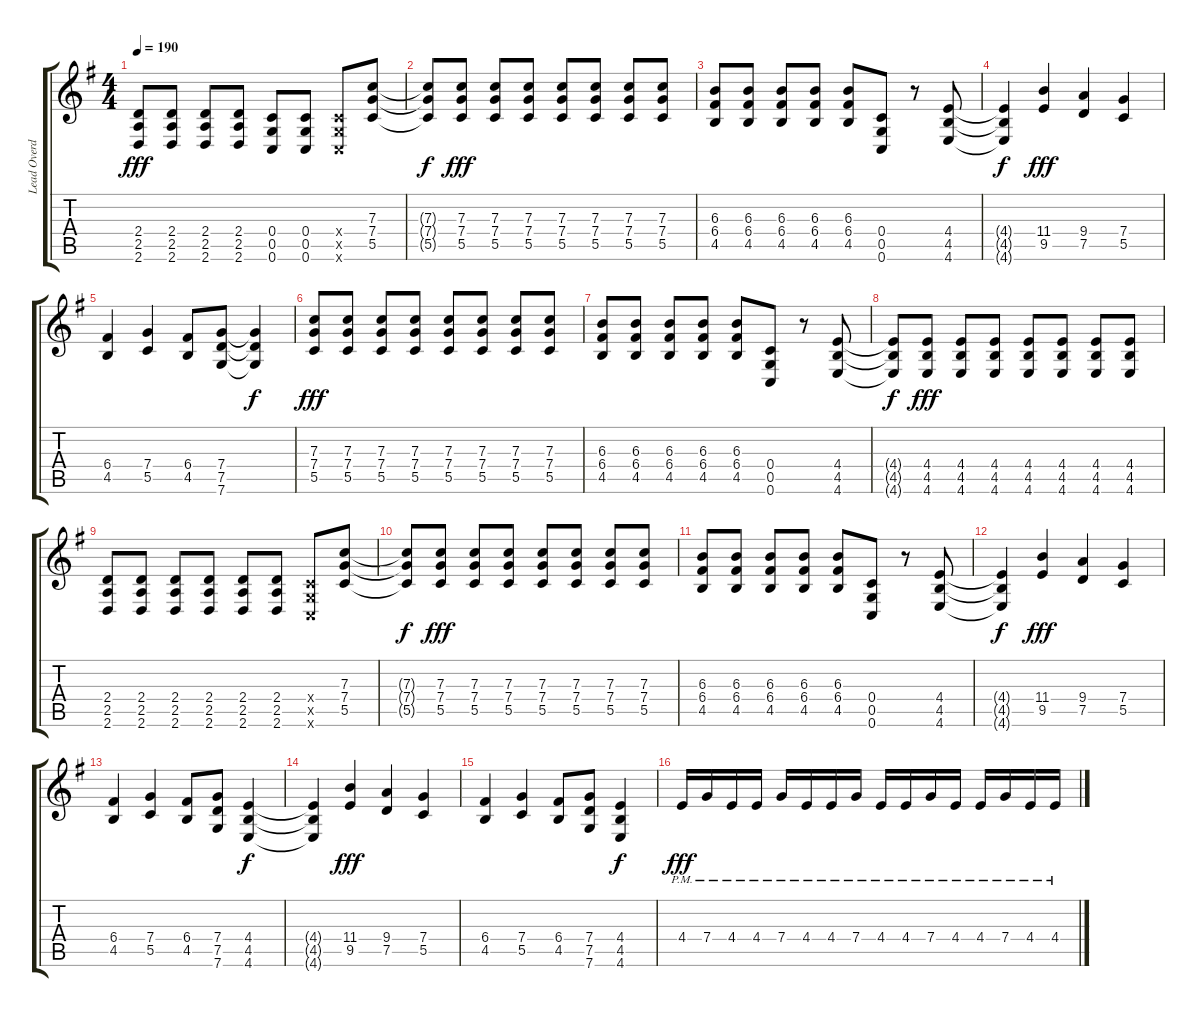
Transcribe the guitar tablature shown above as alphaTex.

\track ("Lead Overdrive" "Lead Overd") {instrument overdrivenguitar}
\staff {score tabs}
\tuning (D4 A3 F3 C3 G2 C2) {hide}
\ts (4 4)
\tempo 190
\clef g2
\ks eminor
(2.4 2.5 2.6).8{dy fff} (2.4 2.5 2.6).8 (2.4 2.5 2.6).8 (2.4 2.5 2.6).8 (0.4 0.5 0.6).8 (0.4 0.5 0.6).8 (0.4{x} 0.5{x} 0.6{x}).8 (7.3 7.4 5.5).8 |
(7.3{t} 7.4{t} 5.5{t}).8{dy f} (7.3 7.4 5.5).8{dy fff} (7.3 7.4 5.5).8 (7.3 7.4 5.5).8 (7.3 7.4 5.5).8 (7.3 7.4 5.5).8 (7.3 7.4 5.5).8 (7.3 7.4 5.5).8 |
(6.3 6.4 4.5).8 (6.3 6.4 4.5).8 (6.3 6.4 4.5).8 (6.3 6.4 4.5).8 (6.3 6.4 4.5).8 (0.4 0.5 0.6).8 r.8 (4.4 4.5 4.6).8 |
(4.4{t} 4.5{t} 4.6{t}).4{dy f} (11.4 9.5).4{dy fff} (9.4 7.5).4 (7.4 5.5).4 |
(6.4 4.5).4 (7.4 5.5).4 (6.4 4.5).8 (7.4 7.5 7.6).8 (7.4{t} 7.5{t} 7.6{t}).4{dy f} |
(7.3 7.4 5.5).8{dy fff} (7.3 7.4 5.5).8 (7.3 7.4 5.5).8 (7.3 7.4 5.5).8 (7.3 7.4 5.5).8 (7.3 7.4 5.5).8 (7.3 7.4 5.5).8 (7.3 7.4 5.5).8 |
(6.3 6.4 4.5).8 (6.3 6.4 4.5).8 (6.3 6.4 4.5).8 (6.3 6.4 4.5).8 (6.3 6.4 4.5).8 (0.4 0.5 0.6).8 r.8 (4.4 4.5 4.6).8 |
(4.4{t} 4.5{t} 4.6{t}).8{dy f} (4.4 4.5 4.6).8{dy fff} (4.4 4.5 4.6).8 (4.4 4.5 4.6).8 (4.4 4.5 4.6).8 (4.4 4.5 4.6).8 (4.4 4.5 4.6).8 (4.4 4.5 4.6).8 |
(2.4 2.5 2.6).8 (2.4 2.5 2.6).8 (2.4 2.5 2.6).8 (2.4 2.5 2.6).8 (2.4 2.5 2.6).8 (2.4 2.5 2.6).8 (0.4{x} 0.5{x} 0.6{x}).8 (7.3 7.4 5.5).8 |
(7.3{t} 7.4{t} 5.5{t}).8{dy f} (7.3 7.4 5.5).8{dy fff} (7.3 7.4 5.5).8 (7.3 7.4 5.5).8 (7.3 7.4 5.5).8 (7.3 7.4 5.5).8 (7.3 7.4 5.5).8 (7.3 7.4 5.5).8 |
(6.3 6.4 4.5).8 (6.3 6.4 4.5).8 (6.3 6.4 4.5).8 (6.3 6.4 4.5).8 (6.3 6.4 4.5).8 (0.4 0.5 0.6).8 r.8 (4.4 4.5 4.6).8 |
(4.4{t} 4.5{t} 4.6{t}).4{dy f} (11.4 9.5).4{dy fff} (9.4 7.5).4 (7.4 5.5).4 |
(6.4 4.5).4 (7.4 5.5).4 (6.4 4.5).8 (7.4 7.5 7.6).8 (4.4 4.5 4.6).4{dy f} |
(4.4{t} 4.5{t} 4.6{t}).4 (11.4 9.5).4{dy fff} (9.4 7.5).4 (7.4 5.5).4 |
(6.4 4.5).4 (7.4 5.5).4 (6.4 4.5).8 (7.4 7.5 7.6).8 (4.4 4.5 4.6).4{dy f} |
4.4{pm}.16{dy fff} 7.4{pm}.16 4.4{pm}.16 4.4{pm}.16 7.4{pm}.16 4.4{pm}.16 4.4{pm}.16 7.4{pm}.16 4.4{pm}.16 4.4{pm}.16 7.4{pm}.16 4.4{pm}.16 4.4{pm}.16 7.4{pm}.16 4.4{pm}.16 4.4{pm}.16
